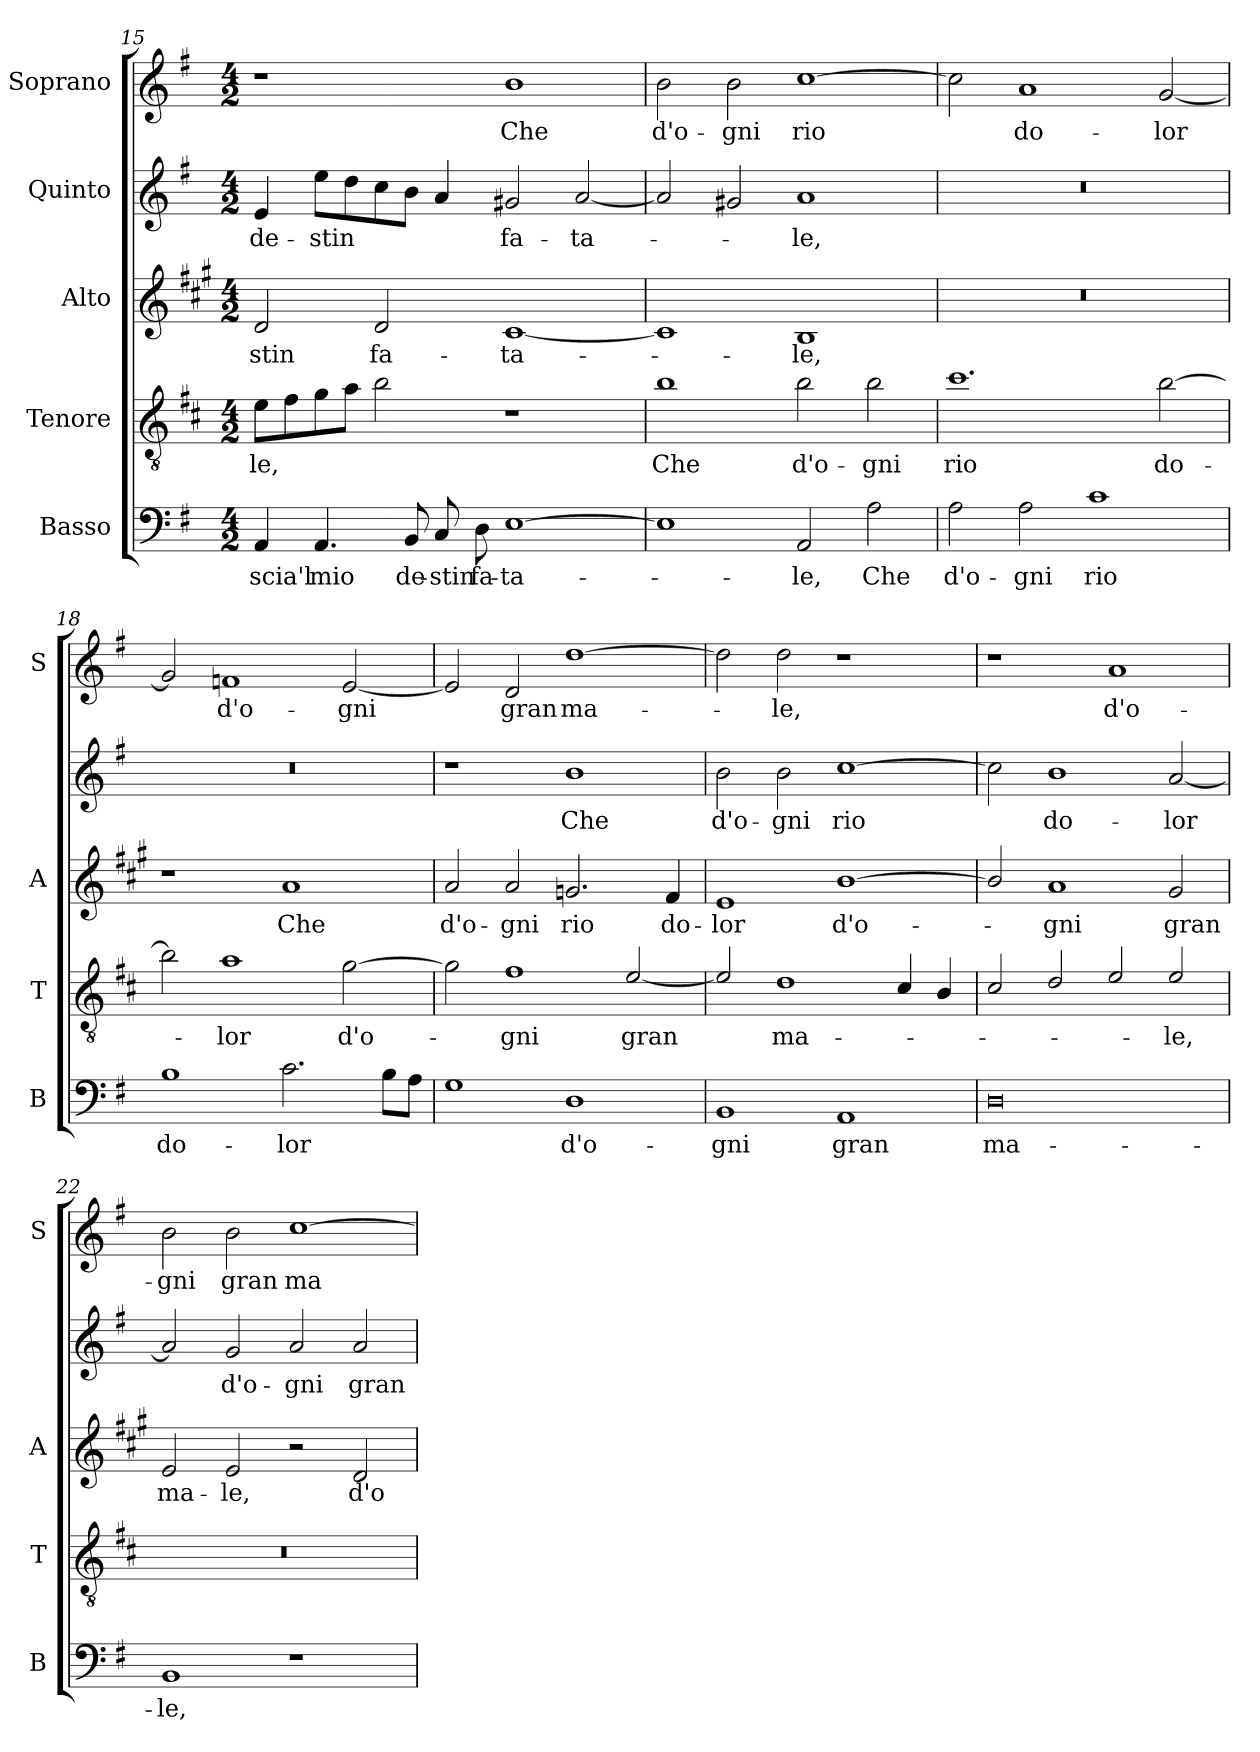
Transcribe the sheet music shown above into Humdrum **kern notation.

**kern	**text	**kern	**text	**kern	**text	**kern	**text	**kern	**text
*part5	*part5	*part4	*part4	*part3	*part3	*part2	*part2	*part1	*part1
*staff5	*staff5	*staff4	*staff4	*staff3	*staff3	*staff2	*staff2	*staff1	*staff1
*I"Basso	*	*I"Tenore	*	*I"Alto	*	*I"Quinto	*	*I"Soprano	*
*I'B	*	*I'T	*	*I'A	*	*	*	*I'S	*
*clefF4	*	*clefGv2	*	*clefG2	*	*clefG2	*	*clefG2	*
*	*	*ITrd4c7	*	*ITrd1c2	*	*	*	*	*
*k[f#]	*	*k[f#]	*	*k[f#]	*	*k[f#]	*	*k[f#]	*
*G:	*	*G:	*	*G:	*	*G:	*	*G:	*
*M4/2	*	*M4/2	*	*M4/2	*	*M4/2	*	*M4/2	*
=15	=15	=15	=15	=15	=15	=15	=15	=15	=15
!	!LO:LY:b	!	!LO:LY:b	!	!LO:LY:b	!	!LO:LY:b	!	!
4AA/	-scia'l	8A\L	-le,	2c/	-stin	4e/	de-	1r	.
.	.	8B\	.	.	.	.	.	.	.
!	!LO:LY:b	!	!	!	!	!	!LO:LY:b	!	!
4.AA/	mio	8c\	.	.	.	8ee\L	-stin	.	.
.	.	8d\J	.	.	.	8dd\	.	.	.
!	!	!	!	!	!LO:LY:b	!	!	!	!
.	.	2e\	.	2c/	fa-	8cc\	.	.	.
!	!LO:LY:b	!	!	!	!	!	!	!	!
8BB/	de-	.	.	.	.	8b\J	.	.	.
!	!LO:LY:b	!	!	!	!	!	!	!	!
8C/	-stin	.	.	.	.	4a/	.	.	.
!	!LO:LY:b	!	!	!	!	!	!	!	!
8D\	fa-	.	.	.	.	.	.	.	.
!	!LO:LY:b	!	!	!	!LO:LY:b	!	!LO:LY:b	!	!LO:LY:b
[1E	-ta-	1r	.	[1B	-ta-	2g#X/	fa-	1b	Che
!	!	!	!	!	!	!	!LO:LY:b	!	!
.	.	.	.	.	.	[2a/	-ta-	.	.
=16	=16	=16	=16	=16	=16	=16	=16	=16	=16
!	!	!	!LO:LY:b	!	!	!	!	!	!LO:LY:b
1E]	.	1e	Che	1B]	.	2a/]	.	2b\	d'o-
!	!	!	!	!	!	!	!	!	!LO:LY:b
.	.	.	.	.	.	2g#X/	.	2b\	-gni
!	!LO:LY:b	!	!LO:LY:b	!	!LO:LY:b	!	!LO:LY:b	!	!LO:LY:b
2AA/	-le,	2e\	d'o-	1A	-le,	1a	-le,	[1cc	rio
!	!LO:LY:b	!	!LO:LY:b	!	!	!	!	!	!
2A\	Che	2e\	-gni	.	.	.	.	.	.
=17	=17	=17	=17	=17	=17	=17	=17	=17	=17
!	!LO:LY:b	!	!LO:LY:b	!	!	!	!	!	!
2A\	d'o-	1.f#	rio	0r	.	0r	.	2cc\]	.
!	!LO:LY:b	!	!	!	!	!	!	!	!LO:LY:b
2A\	-gni	.	.	.	.	.	.	1a	do-
!	!LO:LY:b	!	!	!	!	!	!	!	!
1c	rio	.	.	.	.	.	.	.	.
!	!	!	!LO:LY:b	!	!	!	!	!	!LO:LY:b
.	.	[2e\	do-	.	.	.	.	[2g/	-lor
!!LO:LB:g=z
=18	=18	=18	=18	=18	=18	=18	=18	=18	=18
!	!LO:LY:b	!	!	!	!	!	!	!	!
1B	do-	2e\]	.	1r	.	0r	.	2g/]	.
!	!	!	!LO:LY:b	!	!	!	!	!	!LO:LY:b
.	.	1d	-lor	.	.	.	.	1fn	d'o-
!	!LO:LY:b	!	!	!	!LO:LY:b	!	!	!	!
2.c\	-lor	.	.	1g	Che	.	.	.	.
!	!	!	!LO:LY:b	!	!	!	!	!	!LO:LY:b
.	.	[2c\	d'o-	.	.	.	.	[2e/	-gni
8B\L	.	.	.	.	.	.	.	.	.
8A\J	.	.	.	.	.	.	.	.	.
=19	=19	=19	=19	=19	=19	=19	=19	=19	=19
!	!	!	!	!	!LO:LY:b	!	!	!	!
1G	.	2c\]	.	2g/	d'o-	1r	.	2e/]	.
!	!	!	!LO:LY:b	!	!LO:LY:b	!	!	!	!LO:LY:b
.	.	1B	-gni	2g/	-gni	.	.	2d/	gran
!	!LO:LY:b	!	!	!	!LO:LY:b	!	!LO:LY:b	!	!LO:LY:b
1D	d'o-	.	.	2.fn/	rio	1b	Che	[1dd	ma-
!	!	!	!LO:LY:b	!	!	!	!	!	!
.	.	[2A/	gran	.	.	.	.	.	.
!	!	!	!	!	!LO:LY:b	!	!	!	!
.	.	.	.	4e/	do-	.	.	.	.
=20	=20	=20	=20	=20	=20	=20	=20	=20	=20
!	!LO:LY:b	!	!	!	!LO:LY:b	!	!LO:LY:b	!	!
1BB	-gni	2A/]	.	1d	-lor	2b\	d'o-	2dd\]	.
!	!	!	!LO:LY:b	!	!	!	!LO:LY:b	!	!LO:LY:b
.	.	1G	ma-	.	.	2b\	-gni	2dd\	-le,
!	!LO:LY:b	!	!	!	!LO:LY:b	!	!LO:LY:b	!	!
1AA	gran	.	.	[1a	d'o-	[1cc	rio	1r	.
.	.	4F#/	.	.	.	.	.	.	.
.	.	4E/	.	.	.	.	.	.	.
=21	=21	=21	=21	=21	=21	=21	=21	=21	=21
!	!LO:LY:b	!	!	!	!	!	!	!	!
0D	ma-	2F#/	.	2a/]	.	2cc\]	.	1r	.
!	!	!	!	!	!LO:LY:b	!	!LO:LY:b	!	!
.	.	2G/	.	1g	-gni	1b	do-	.	.
!	!	!	!	!	!	!	!	!	!LO:LY:b
.	.	2A/	.	.	.	.	.	1a	d'o-
!	!	!	!LO:LY:b	!	!LO:LY:b	!	!LO:LY:b	!	!
.	.	2A/	-le,	2f#/	gran	[2a/	-lor	.	.
=22	=22	=22	=22	=22	=22	=22	=22	=22	=22
!	!LO:LY:b	!	!	!	!LO:LY:b	!	!	!	!LO:LY:b
1BB	-le,	0r	.	2d/	ma-	2a/]	.	2b\	-gni
!	!	!	!	!	!LO:LY:b	!	!LO:LY:b	!	!LO:LY:b
.	.	.	.	2d/	-le,	2g/	d'o-	2b\	gran
!	!	!	!	!	!	!	!LO:LY:b	!	!LO:LY:b
1r	.	.	.	2r	.	2a/	-gni	[1cc	ma-
!	!	!	!	!	!LO:LY:b	!	!LO:LY:b	!	!
.	.	.	.	2c/	d'o-	2a/	gran	.	.
=	=	=	=	=	=	=	=	=	=
*-	*-	*-	*-	*-	*-	*-	*-	*-	*-
